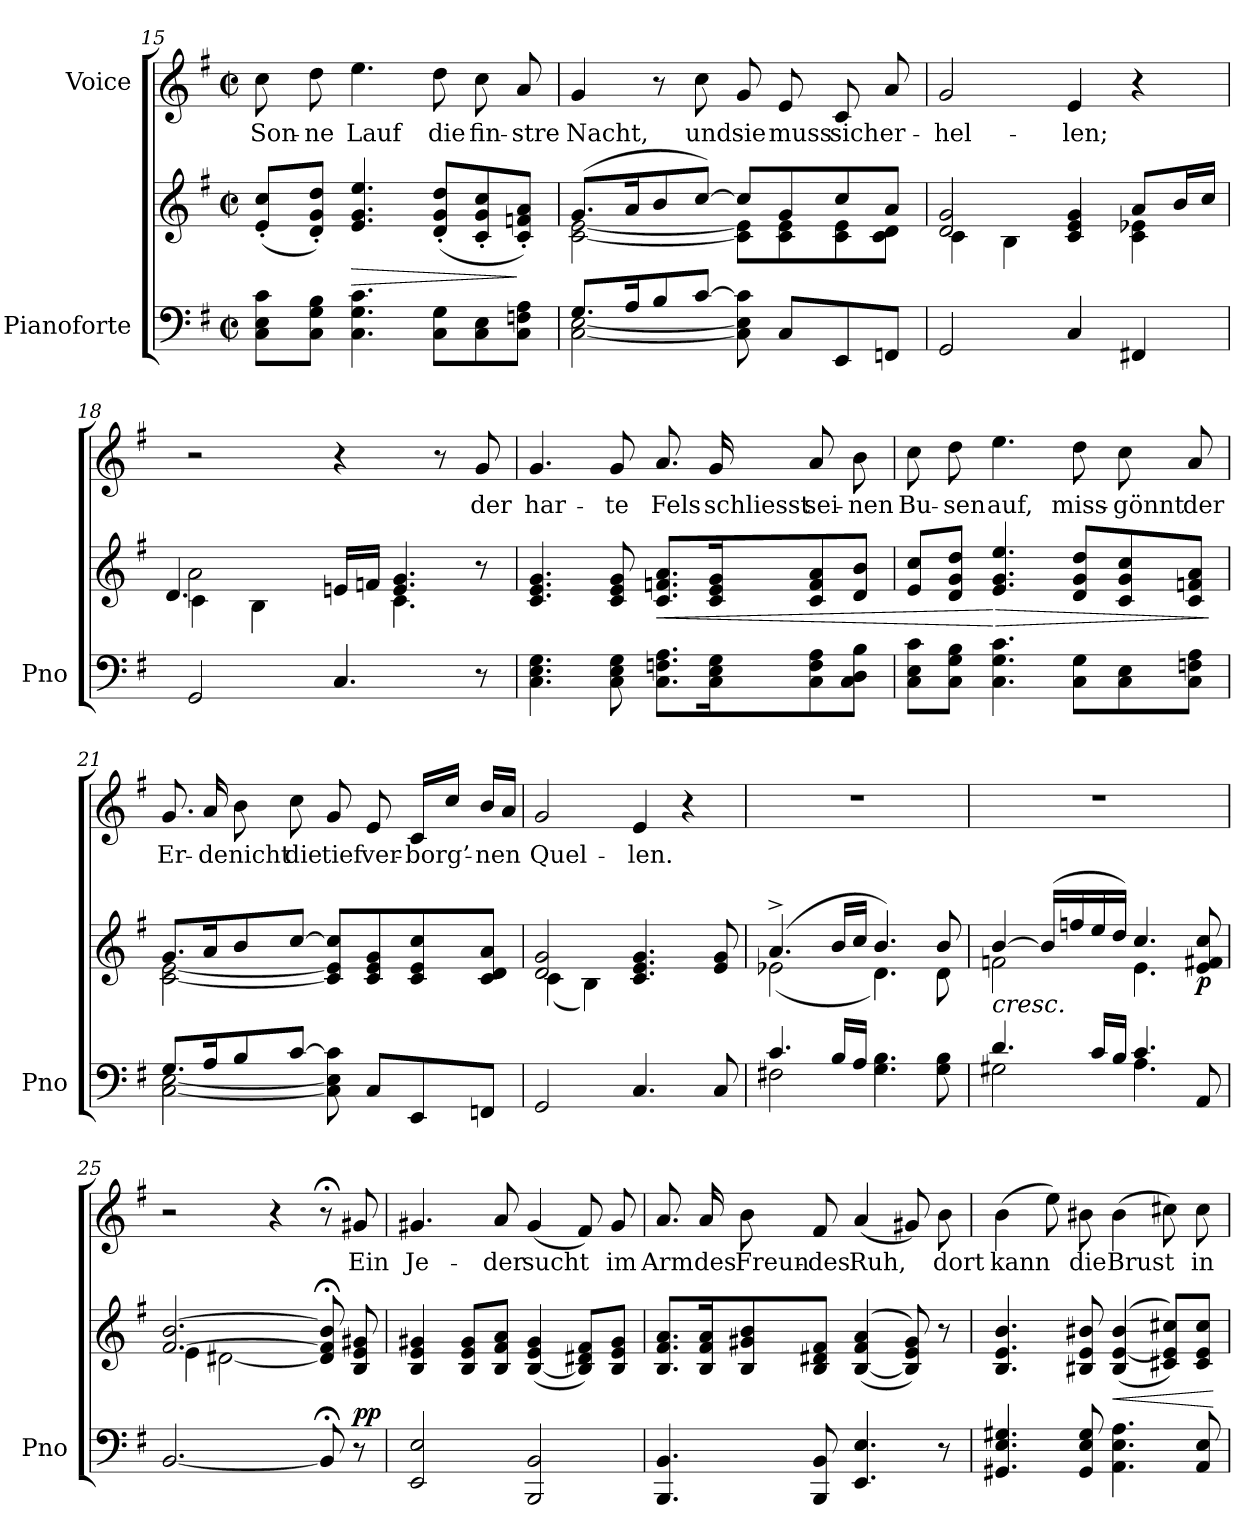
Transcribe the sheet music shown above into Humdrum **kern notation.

**kern	**kern	**dynam	**kern	**text
*part2	*part2	*part2	*part1	*part1
*staff3	*staff2	*staff2/3	*staff1	*staff1
*I"Pianoforte	*	*	*I"Voice	*
*I'Pno	*	*	*	*
*clefF4	*clefG2	*	*clefG2	*
*k[f#]	*k[f#]	*	*k[f#]	*
*G:	*G:	*	*G:	*
*M2/2	*M2/2	*	*M2/2	*
*met(c|)	*met(c|)	*	*met(c|)	*
=15	=15	=15	=15	=15
!	!	!	!	!LO:LY:b
8C\ 8E\ 8c\L	(8e/' 8cc/'L	.	8cc\	Son-
!	!	!	!	!LO:LY:b
8C\ 8G\ 8B\J	8d/' 8g/' 8dd/'J)	.	8dd\	-ne
!	!	!LO:HP:b	!	!LO:LY:b
4.C\ 4.G\ 4.c\	4.e/ 4.g/ 4.ee/	>	4.ee\	Lauf
!	!	!	!	!LO:LY:b
8C\ 8G\L	(8d/' 8g/' 8dd/'L	.	8dd\	die
!	!	!	!	!LO:LY:b
8C\ 8E\	8c/' 8g/' 8cc/'	.	8cc\	fin-
!	!	!	!	!LO:LY:b
8C\ 8Fn\ 8A\J	8c/' 8fn/' 8a/'J)	]	8a/	-stre
=16	=16	=16	=16	=16
*^	*^	*	*	*
!	!	!	!	!	!	!LO:LY:b
8.G/L	[2C\ [2E\	(8.g/L	[2c\ [2e\	.	4g/	Nacht,
16A/K	.	16a/K	.	.	.	.
8B/	.	8b/	.	.	8r	.
!	!	!	!	!	!	!LO:LY:b
[8c/J	.	[8cc/J)	.	.	8cc\	und
!	!	!	!	!	!	!LO:LY:b
8C\] 8E\] 8c\]	2ryy	8cc/L]	8c\] 8e\]L	.	8g/	sie
!	!	!	!	!	!	!LO:LY:b
8C/L	.	8g/	8c\ 8e\	.	8e/	muss
!	!	!	!	!	!	!LO:LY:b
8EE/	.	8cc/	8c\ 8e\	.	8c/	sich
!	!	!	!	!	!	!LO:LY:b
8FFn/J	.	8a/J	8c\ 8d\J	.	8a/	er-
*v	*v	*	*	*	*	*
!!LO:LB:g=z
=17	=17	=17	=17	=17	=17
!	!	!	!	!	!LO:LY:b
2GG/	2d/ 2g/	4c\	.	2g/	-hel-
.	.	4B\	.	.	.
!	!	!	!	!	!LO:LY:b
4C/	4c/ 4e/ 4g/	4ryy	.	4e/	-len;
4FF#X/	8a/L	4c\ 4e-X\	.	4r	.
.	16b/L	.	.	.	.
.	16cc/JJ	.	.	.	.
=18	=18	=18	=18	=18	=18
*	*	*^	*	*	*
2GG/	2a\	4c\	4.d/	.	2r	.
.	.	4B\	.	.	.	.
.	.	.	2ryy	.	.	.
4.C/	16en/LL	8ryy	.	.	4r	.
.	16fn/JJ	.	.	.	.	.
.	4.e/ 4.g/	4.c\	.	.	.	.
.	.	.	.	.	8r	.
!	!	!	!	!	!	!LO:LY:b
8r	.	.	8r	.	8g/	der
=19	=19	=19	=19	=19	=19	=19
!	!	!	!	!	!	!LO:LY:b
*	*v	*v	*v	*	*	*
4.C\ 4.E\ 4.G\	4.c/ 4.e/ 4.g/	.	4.g/	har-
!	!	!	!	!LO:LY:b
8C\ 8E\ 8G\	8c/ 8e/ 8g/	.	8g/	-te
!	!	!LO:HP:b	!	!LO:LY:b
8.C\ 8.Fn\ 8.A\L	8.c/ 8.fn/ 8.a/L	<	8.a/	Fels
!	!	!	!	!LO:LY:b
16C\ 16E\ 16G\K	16c/ 16e/ 16g/K	.	16g/	schliesst
!	!	!	!	!LO:LY:b
8C\ 8F\ 8A\	8c/ 8f/ 8a/	.	8a/	sei-
!	!	!	!	!LO:LY:b
8C\ 8D\ 8B\J	8d/ 8b/J	.	8b\	-nen
!!LO:LB:g=z
=20	=20	=20	=20	=20
!	!	!	!	!LO:LY:b
8C\ 8E\ 8c\L	8e/ 8cc/L	.	8cc\	Bu-
!	!	!	!	!LO:LY:b
8C\ 8G\ 8B\J	8d/ 8g/ 8dd/J	.	8dd\	-sen
!	!	!LO:HP:n=1:b	!	!LO:LY:b
4.C\ 4.G\ 4.c\	4.e/ 4.g/ 4.ee/	[ >	4.ee\	auf,
!	!	!	!	!LO:LY:b
8C\ 8G\L	8d/ 8g/ 8dd/L	.	8dd\	miss-
!	!	!	!	!LO:LY:b
8C\ 8E\	8c/ 8g/ 8cc/	.	8cc\	-gönnt
!	!	!	!	!LO:LY:b
8C\ 8Fn\ 8A\J	8c/ 8fn/ 8a/J	.	8a/	der
.	.	]	.	.
=21	=21	=21	=21	=21
*^	*^	*	*	*
!	!	!	!	!	!	!LO:LY:b
8.G/L	[2C\ [2E\	8.g/L	[2c\ [2e\	.	8.g/	Er-
!	!	!	!	!	!	!LO:LY:b
16A/K	.	16a/K	.	.	16a/	-de
!	!	!	!	!	!	!LO:LY:b
8B/	.	8b/	.	.	8b\	nicht
!	!	!	!	!	!	!LO:LY:b
[8c/J	.	[8cc/J	.	.	8cc\	die
!	!	!	!	!	!	!LO:LY:b
8C\] 8E\] 8c\]	2ryy	8c/] 8e/] 8cc/]L	2ryy	.	8g/	tief
!	!	!	!	!	!	!LO:LY:b
8C/L	.	8c/ 8e/ 8g/	.	.	8e/	ver-
!	!	!	!	!	!	!LO:LY:b
8EE/	.	8c/ 8e/ 8cc/	.	.	16c/LL	-borg’-
.	.	.	.	.	16cc/JJ	.
!	!	!	!	!	!	!LO:LY:b
8FFn/J	.	8c/ 8d/ 8a/J	.	.	16b/LL	-nen
.	.	.	.	.	16a/JJ	.
*v	*v	*	*	*	*	*
=22	=22	=22	=22	=22	=22
!	!	!	!	!	!LO:LY:b
2GG/	2d/ 2g/	(4c\	.	2g/	Quel-
.	.	4B\)	.	.	.
!	!	!	!	!	!LO:LY:b
4.C/	4.c/ 4.e/ 4.g/	2ryy	.	4e/	-len.
.	.	.	.	4r	.
8C/	8e/ 8g/	.	.	.	.
=23	=23	=23	=23	=23	=23
*^	*	*	*	*	*
4.c/	(<2F#X\	(4.a^/	(2e-X\	.	1r	.
16B/LL	.	16b/LL	.	.	.	.
16A/JJ	.	16cc/JJ	.	.	.	.
4.G\ 4.B\	2ryy	4.b/)	4.d\)	.	.	.
8G\ 8B\	.	8b/	8d\	.	.	.
!!LO:LB:g=z
=24	=24	=24	=24	=24	=24	=24
!	!	!LO:TX:b:i:t=cresc.	!	!	!	!
4.d/	2G#X\	[4b/	2fn\	.	1r	.
.	.	(16b/LL]	.	.	.	.
.	.	16ffn/	.	.	.	.
16c/LL	.	16ee/	.	.	.	.
16B/JJ	.	16dd/JJ)	.	.	.	.
4.c/	4.A\	4.cc/	4.e\	.	.	.
!	!	!	!	!LO:DY:b	!	!
8AA/	8ryy	8e/ 8f#X/ 8cc/	8ryy	p	.	.
*v	*v	*	*	*	*	*
=25	=25	=25	=25	=25	=25
[2.BB/	[2.f#/ [2.b/	4e\	.	2r	.
.	.	[2d#X\	.	.	.
.	.	.	.	4r	.
8BB;</]	8d#/];< 8f#/];< 8b/];<	4ryy	.	8r;<	.
!	!	!	!LO:DY:a=2	!	!LO:LY:b
8r	8B/ 8e/ 8g#X/	.	pp	8g#X/	Ein
*	*v	*v	*	*	*
=26	=26	=26	=26	=26
!	!	!	!	!LO:LY:b
2EE/ 2E/	4B/ 4e/ 4g#X/	.	4.g#X/	Je-
.	8B/ 8e/ 8g#/L	.	.	.
!	!	!	!	!LO:LY:b
.	8B/ 8f#/ 8a/J	.	8a/	-der
!	!	!	!	!LO:LY:b
2BBB/ 2BB/	(>[4B/ 4e/ 4g#/	.	(4g#/	sucht
.	8B/] 8d#X/ 8f#/L))	.	8f#/)	.
!	!	!	!	!LO:LY:b
.	8B/ 8e/ 8g#/J	.	8g#/	im
=27	=27	=27	=27	=27
!	!	!	!	!LO:LY:b
4.BBB/ 4.BB/	8.B/ 8.f#/ 8.a/L	.	8.a/	Arm
!	!	!	!	!LO:LY:b
.	16B/ 16f#/ 16a/K	.	16a/	des
!	!	!	!	!LO:LY:b
.	8B/ 8g#X/ 8b/	.	8b\	Freun-
!	!	!	!	!LO:LY:b
8BBB/ 8BB/	8B/ 8d#X/ 8f#/J	.	8f#/	-des
!	!	!	!	!LO:LY:b
4.EE/ 4.E/	(<([4B/ 4f#/ 4a/	.	(4a/	Ruh,
.	8B/] 8e/ 8g#/))	.	8g#X/)	.
!	!	!	!	!LO:LY:b
8r	8r	.	8b\	dort
!!LO:PB:g=z
=28	=28	=28	=28	=28
!	!	!	!	!LO:LY:b
4.GG#X/ 4.E/ 4.G#X/	4.B/ 4.e/ 4.b/	.	(4b\	kann
.	.	.	8ee\)	.
!	!	!	!	!LO:LY:b
8GG#/ 8E/ 8G#/	8B#X/ 8e/ 8b#X/	.	8b#X\	die
!	!	!LO:HP:b	!	!LO:LY:b
4.AA\ 4.E\ 4.A\	(<(4B#/ [4e/ 4b#/	<	(4b#\	Brust
.	8c#X/ 8e/] 8cc#X/L))	.	8cc#X\)	.
!	!	!	!	!LO:LY:b
8AA/ 8E/	8c#/ 8e/ 8cc#/J	.	8cc#\	in
.	.	[	.	.
=	=	=	=	=
*-	*-	*-	*-	*-
